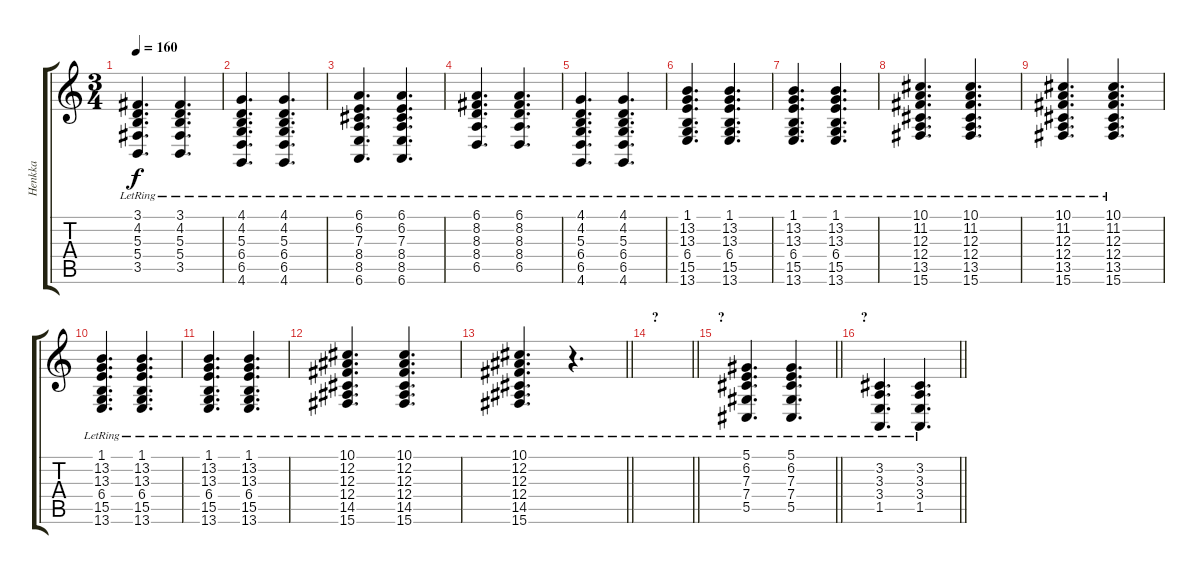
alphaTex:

\track ("Henkka" "Henkka") {instrument brightacousticpiano}
\staff {score tabs}
\tuning (Eb4 Bb3 Gb3 Db3 Ab2 Eb2) {hide}
\ts (3 4)
\tempo 160
\clef g2
\ks c
(3.1{lr} 4.2{lr} 5.3{lr} 5.4{lr} 3.5{lr}).4{d dy f} (3.1{lr} 4.2{lr} 5.3{lr} 5.4{lr} 3.5{lr}).4{d} |
(4.1{lr} 4.2{lr} 5.3{lr} 6.4{lr} 6.5{lr} 4.6{lr}).4{d} (4.1{lr} 4.2{lr} 5.3{lr} 6.4{lr} 6.5{lr} 4.6{lr}).4{d} |
(6.1{lr} 6.2{lr} 7.3{lr} 8.4{lr} 8.5{lr} 6.6{lr}).4{d} (6.1{lr} 6.2{lr} 7.3{lr} 8.4{lr} 8.5{lr} 6.6{lr}).4{d} |
(6.1{lr} 8.2{lr} 8.3{lr} 8.4{lr} 6.5{lr}).4{d} (6.1{lr} 8.2{lr} 8.3{lr} 8.4{lr} 6.5{lr}).4{d} |
(4.1{lr} 4.2{lr} 5.3{lr} 6.4{lr} 6.5{lr} 4.6{lr}).4{d} (4.1{lr} 4.2{lr} 5.3{lr} 6.4{lr} 6.5{lr} 4.6{lr}).4{d} |
(1.1{lr} 13.2{lr} 13.3{lr} 6.4{lr} 15.5{lr} 13.6{lr}).4{d} (1.1{lr} 13.2{lr} 13.3{lr} 6.4{lr} 15.5{lr} 13.6{lr}).4{d} |
(1.1{lr} 13.2{lr} 13.3{lr} 6.4{lr} 15.5{lr} 13.6{lr}).4{d} (1.1{lr} 13.2{lr} 13.3{lr} 6.4{lr} 15.5{lr} 13.6{lr}).4{d} |
(10.1{lr} 11.2{lr} 12.3{lr} 12.4{lr} 13.5{lr} 15.6{lr}).4{d} (10.1{lr} 11.2{lr} 12.3{lr} 12.4{lr} 13.5{lr} 15.6{lr}).4{d} |
(10.1{lr} 11.2{lr} 12.3{lr} 12.4{lr} 13.5{lr} 15.6{lr}).4{d} (10.1{lr} 11.2{lr} 12.3{lr} 12.4{lr} 13.5{lr} 15.6{lr}).4{d} |
(1.1{lr} 13.2{lr} 13.3{lr} 6.4{lr} 15.5{lr} 13.6{lr}).4{d} (1.1{lr} 13.2{lr} 13.3{lr} 6.4{lr} 15.5{lr} 13.6{lr}).4{d} |
(1.1{lr} 13.2{lr} 13.3{lr} 6.4{lr} 15.5{lr} 13.6{lr}).4{d} (1.1{lr} 13.2{lr} 13.3{lr} 6.4{lr} 15.5{lr} 13.6{lr}).4{d} |
(10.1{lr} 12.2{lr} 12.3{lr} 12.4{lr} 14.5{lr} 15.6{lr}).4{d} (10.1{lr} 12.2{lr} 12.3{lr} 12.4{lr} 14.5{lr} 15.6{lr}).4{d} |
\barLineRight lightlight
(10.1{lr} 12.2{lr} 12.3{lr} 12.4{lr} 14.5{lr} 15.6{lr}).4{d} r.4{d} |
\section ("" "?")
\barLineRight lightlight
|
\section ("" "?")
\barLineRight lightlight
(5.1{lr} 6.2{lr} 7.3{lr} 7.4{lr} 5.5{lr}).4{d} (5.1{lr} 6.2{lr} 7.3{lr} 7.4{lr} 5.5{lr}).4{d} |
\section ("" "?")
\barLineRight lightlight
(3.2{lr} 3.3{lr} 3.4{lr} 1.5{lr}).4{d} (3.2{lr} 3.3{lr} 3.4{lr} 1.5{lr}).4{d}
